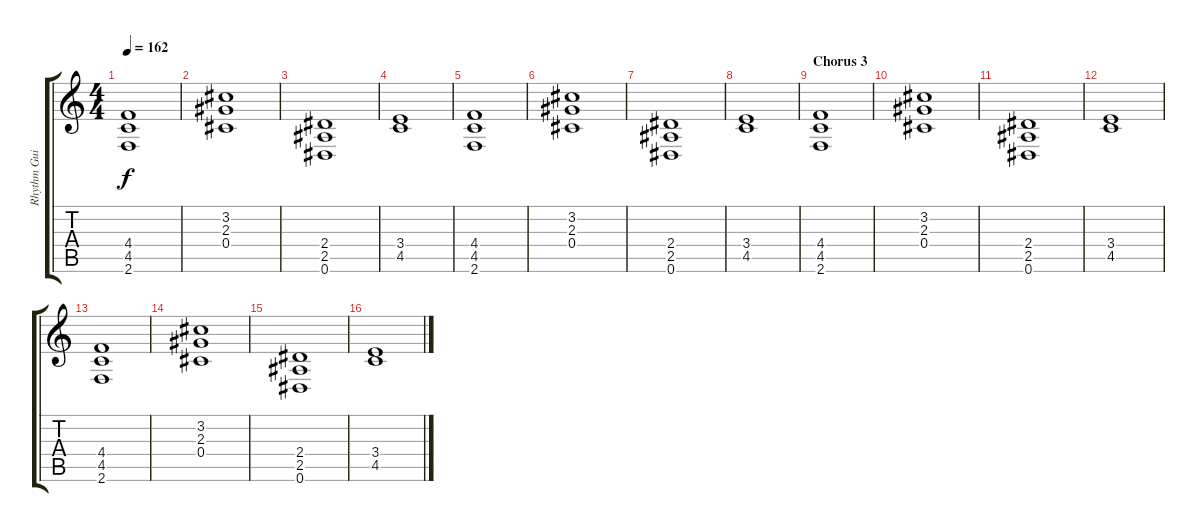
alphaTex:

\track ("Rhythm Guitar" "Rhythm Gui") {instrument distortionguitar}
\staff {score tabs}
\tuning (Eb4 Bb3 Gb3 Db3 Ab2 Eb2) {hide}
\ts (4 4)
\tempo 162
\clef g2
\ks c
(4.4 4.5 2.6).1{dy f} |
(3.2 2.3 0.4).1 |
(2.4 2.5 0.6).1 |
(3.4 4.5).1 |
(4.4 4.5 2.6).1 |
(3.2 2.3 0.4).1 |
(2.4 2.5 0.6).1 |
(3.4 4.5).1 |
\section ("" "Chorus 3")
(4.4 4.5 2.6).1 |
(3.2 2.3 0.4).1 |
(2.4 2.5 0.6).1 |
(3.4 4.5).1 |
(4.4 4.5 2.6).1 |
(3.2 2.3 0.4).1 |
(2.4 2.5 0.6).1 |
(3.4 4.5).1
